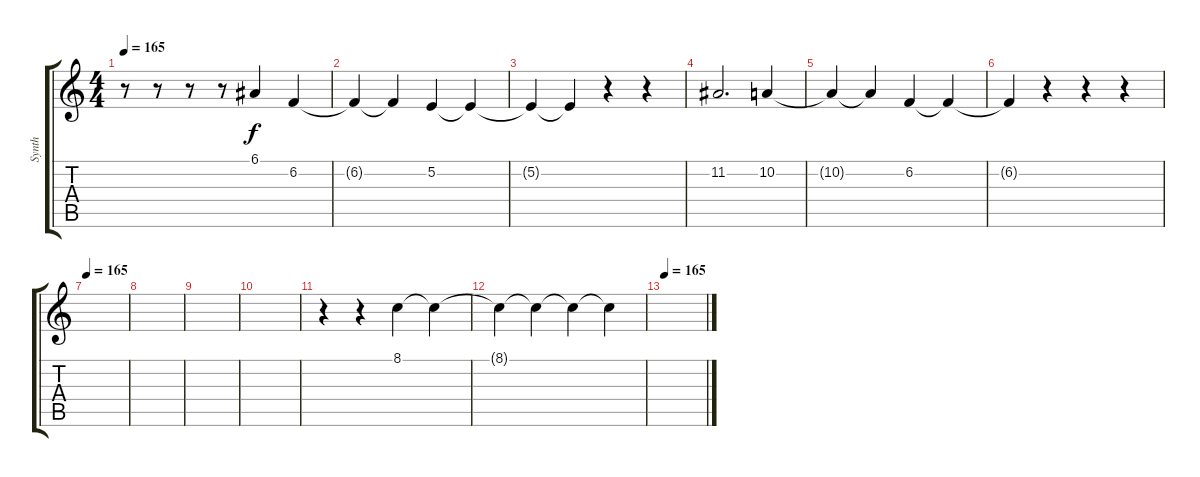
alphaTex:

\track ("Synth" "Synth") {instrument pad2warm}
\staff {score tabs}
\tuning (E4 B3 G3 D3 A2 D2) {hide}
\ts (4 4)
\tempo 165
\clef g2
\ks c
r.8{dy f} r.8 r.8 r.8 6.1.4 6.2.4 |
6.2{t}.4 6.2{t}.4 5.2.4 5.2{t}.4 |
5.2{t}.4 5.2{t}.4 r.4 r.4 |
11.2.2{d} 10.2.4 |
10.2{t}.4 10.2{t}.4 6.2.4 6.2{t}.4 |
6.2{t}.4 r.4 r.4 r.4 |
\tempo 165
|
|
|
|
r.4 r.4 8.1.4 8.1{t}.4 |
8.1{t}.4 8.1{t}.4 8.1{t}.4 8.1{t}.4 |
\tempo 155
\tempo 165
